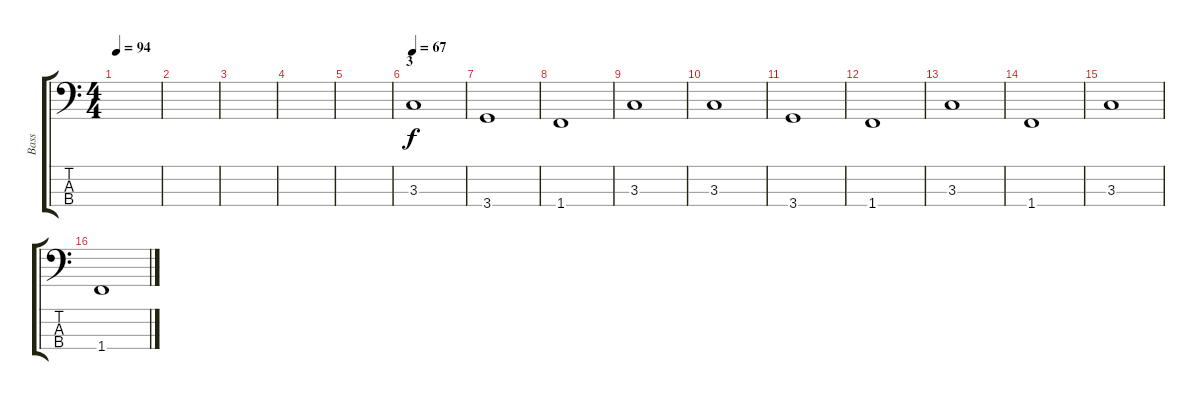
\track ("Bass" "Bass") {instrument electricbasspick}
\staff {score tabs}
\tuning (G2 D2 A1 E1) {hide}
\ts (4 4)
\tempo 94
\clef f4
\ks c
|
|
|
|
|
\section ("" "3")
\tempo 67
3.3.1 |
3.4.1 |
1.4.1 |
3.3.1 |
3.3.1 |
3.4.1 |
1.4.1 |
3.3.1 |
1.4.1 |
3.3.1 |
1.4.1
